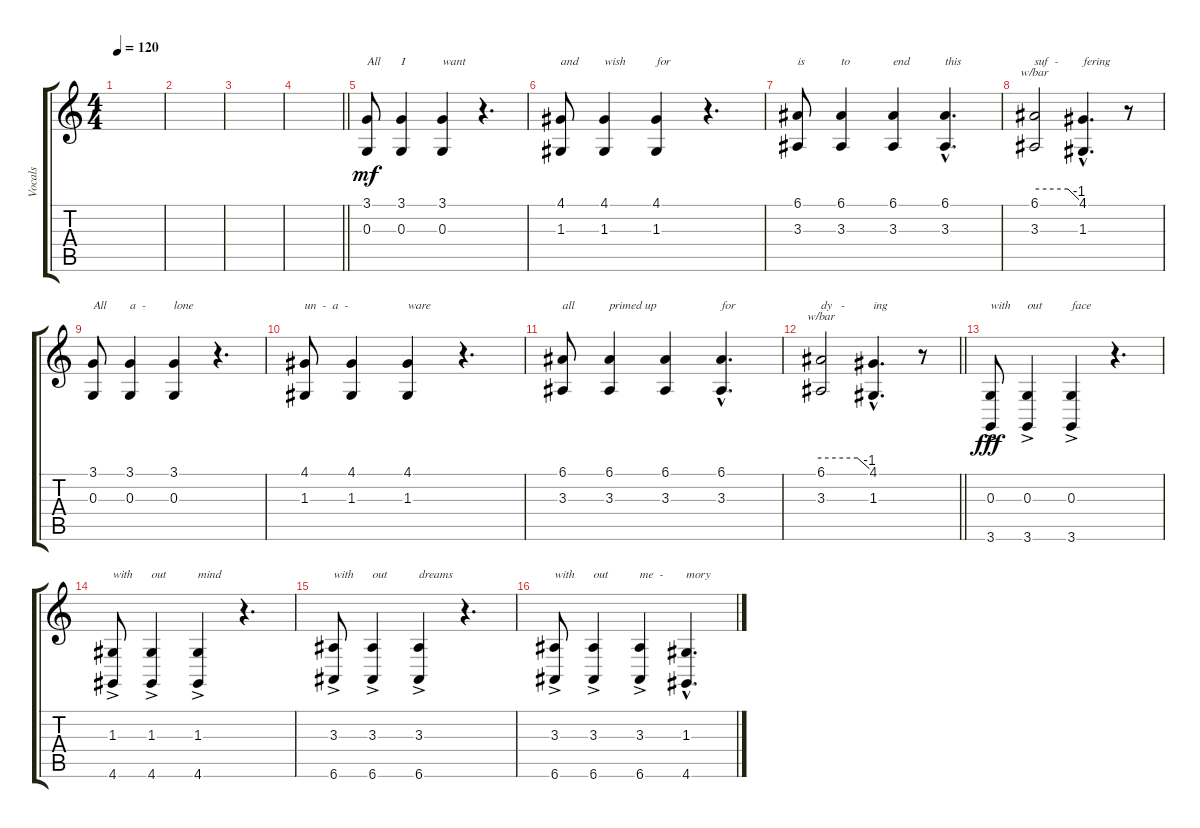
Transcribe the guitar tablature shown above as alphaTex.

\track ("Vocals" "Vocals") {instrument stringensemble1}
\staff {score tabs}
\tuning (E4 B3 G3 D3 A2 E2) {hide}
\ts (4 4)
\tempo 120
\clef g2
\ks c
|
|
|
\barLineRight lightlight
|
(3.1 0.3).8{txt "All " dy mf} (3.1 0.3).4{txt "I"} (3.1 0.3).4{txt "want"} r.4{d} |
(4.1 1.3).8{txt "and"} (4.1 1.3).4{txt "wish"} (4.1 1.3).4{txt "for"} r.4{d} |
(6.1 3.3).8{txt "is"} (6.1 3.3).4{txt "to"} (6.1 3.3).4{txt "end"} (6.1{hac} 3.3{hac}).4{d txt "this"} |
(6.1 3.3).2{tbe (custom default 0 0 45 0 60 -4) txt "suf  -"} (4.1{hac} 1.3{hac}).4{d txt "fering"} r.8 |
(3.1 0.3).8{txt "All "} (3.1 0.3).4{txt "a  -"} (3.1 0.3).4{txt "lone"} r.4{d} |
(4.1 1.3).8{txt "un  -  a  -"} (4.1 1.3).4 (4.1 1.3).4{txt "ware"} r.4{d} |
(6.1 3.3).8{txt "all"} (6.1 3.3).4{txt "primed up "} (6.1 3.3).4 (6.1{hac} 3.3{hac}).4{d txt "for"} |
\barLineRight lightlight
(6.1 3.3).2{tbe (custom default 0 0 45 0 60 -4) txt "dy   -"} (4.1{hac} 1.3{hac}).4{d txt "ing"} r.8 |
(0.3{ac} 3.6{ac}).8{txt "with" dy fff} (0.3{ac} 3.6{ac}).4{txt "out"} (0.3{ac} 3.6{ac}).4{txt "face"} r.4{d} |
(1.3{ac} 4.6{ac}).8{txt "with"} (1.3{ac} 4.6{ac}).4{txt "out"} (1.3{ac} 4.6{ac}).4{txt "mind"} r.4{d} |
(3.3{ac} 6.6{ac}).8{txt "with"} (3.3{ac} 6.6{ac}).4{txt "out"} (3.3{ac} 6.6{ac}).4{txt "dreams"} r.4{d} |
(3.3{ac} 6.6{ac}).8{txt "with"} (3.3{ac} 6.6{ac}).4{txt "out"} (3.3{ac} 6.6{ac}).4{txt "me  -"} (1.3{hac} 4.6{hac}).4{d txt "mory"}
